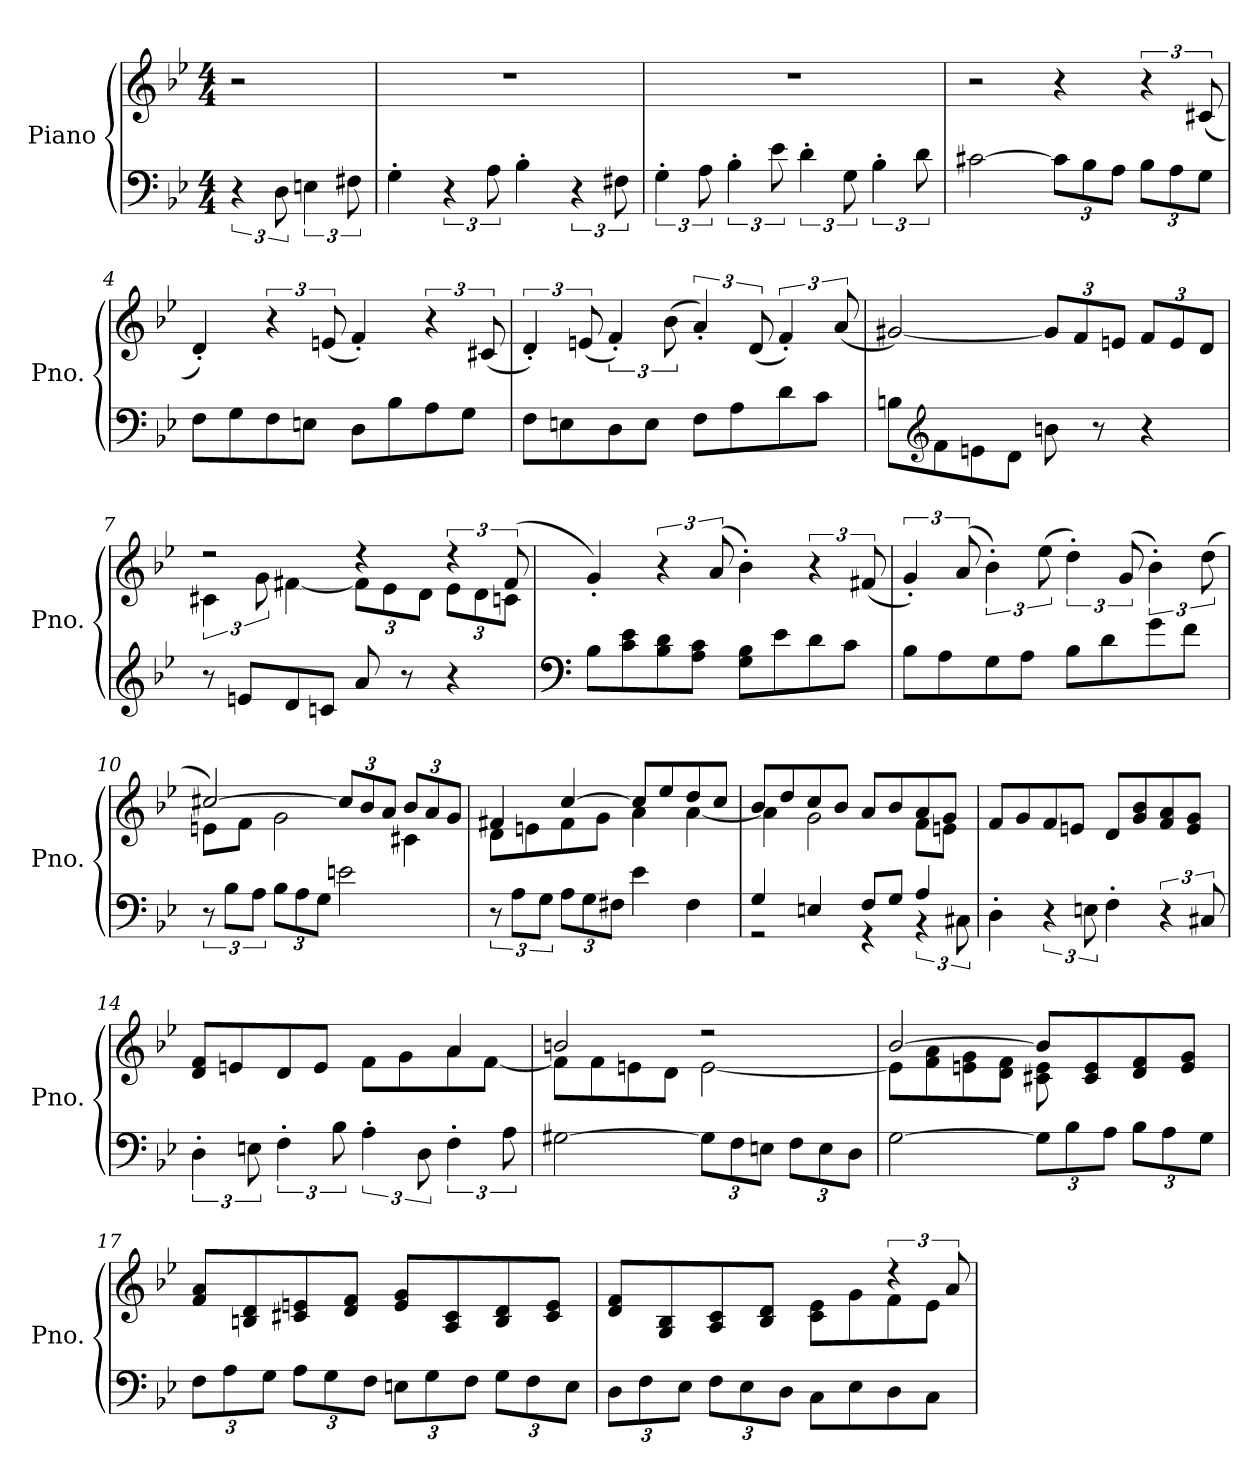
**kern	**kern
*part1	*part1
*staff2	*staff1
*I"Piano	*
*I'Pno.	*
*clefF4	*clefG2
*k[b-e-]	*k[b-e-]
*M4/4	*M4/4
*MM80	*MM80
=	=
6r	2r
12D\	.
6En\	.
12F#X\	.
=1	=1
4G'\	1r
6r	.
12A\	.
4B-'\	.
6r	.
12F#X\	.
=2	=2
6G'\	1r
12A\	.
6B-'\	.
12e-\	.
6d'\	.
12G\	.
6B-'\	.
12d\	.
=3	=3
[2c#X\	2r
*Xbrackettup	*
12c#\L]	4r
12B-\	.
12A\J	.
12B-\L	6r
12A\	.
12G\J	(12c#X/
=4	=4
8F\L	4d'/)
8G\	.
8F\	6r
8En\J	.
.	(12en/
8D\L	4f'/)
8B-\	.
8A\	6r
8G\J	.
.	(12c#X/
!!LO:LB:g=z
=5	=5
8F\L	6d'/)
8En\	.
.	(12en/
8D\	6f'/)
8E\J	.
.	(12b-\
8F\L	6a'/)
8A\	.
.	(12d/
8d\	6f'/)
8c\J	.
.	(12a/
=6	=6
8Bn\L	[2g#X/)
*clefG2	*
8f\	.
8en\	.
8d\J	.
*	*Xbrackettup
8bn\	12g#/L]
.	12f/
8r	.
.	12en/J
4r	12f/L
.	12e/
.	12d/J
=7	=7
*	*^
*	*	*brackettup
8r	2r	6c#X\
8en/L	.	.
.	.	12g\
8d/	.	[4f#X\
8cn/J	.	.
*	*	*Xbrackettup
8a/	4r	12f#\L]
.	.	12e-\
8r	.	.
.	.	12d\J
*	*brackettup	*Xbrackettup
4r	6r	12e-\L
.	.	12d\
.	(12f#/	12cn\J
*	*v	*v
!!LO:LB:g=z
=8	=8
*clefF4	*
8B-\L	4g'/)
8c\ 8e-\	.
*	*brackettup
8B-\ 8d\	6r
8A\ 8c\J	.
.	(12a/
8G\ 8B-\L	4b-'\)
8e-\	.
8d\	6r
8c\J	.
.	(12f#X/
=9	=9
8B-\L	6g'/)
8A\	.
.	(12a/
8G\	6b-'\)
8A\J	.
.	(12ee-\
8B-\L	6dd'\)
8d\	.
.	(12g/
8g\	6b-'\)
8f\J	.
.	(12dd\
=10	=10
*brackettup	*
*	*^
12r	[2cc#X/)	8en\L
12B-\L	.	.
.	.	8f\J
12A\J	.	.
*Xbrackettup	*	*
12B-\L	.	2g\
12A\	.	.
12G\J	.	.
*	*Xbrackettup	*
2en\	12cc#/L]	.
.	12b-/	.
.	12a/J	.
.	12b-/L	4c#X\
.	12a/	.
.	12g/J	.
=11	=11	=11
*brackettup	*	*
12r	4f#X/	8d\L
12A\L	.	.
.	.	8en\
12G\J	.	.
*Xbrackettup	*	*
12A\L	[4cc/	8f#\
12G\	.	.
.	.	8g\J
12F#X\J	.	.
4e-\	8cc/L]	4a\
.	8ee-/	.
4F#\	8dd/	[4a\
.	8cc/J	.
!!LO:LB:g=z	!!
=12	=12	=12
*^	*	*
4G/	2r	8b-/L	4a\]
.	.	8dd/	.
4En/	.	8cc/	2g\
.	.	8b-/J	.
8F/L	4r	8a/L	.
8G/J	.	8b-/	.
*	*brackettup	*	*
4A/	6r	8a/	8f\L
.	.	8g/J	8en\J
.	12C#X\	.	.
*v	*v	*	*
*	*v	*v
=13	=13
4D'\	8f/L
.	8g/
6r	8f/
.	8en/J
12En\	.
4F'\	8d/L
.	8g/ 8b-/
6r	8f/ 8a/
.	8e/ 8g/J
12C#X/	.
=14	=14
*	*^
6D'\	2ryy	8d/ 8f/L
.	.	8en/
12En\	.	.
6F'\	.	8d/
.	.	8e/J
12B-\	.	.
6A'\	4ryy	8f\L
.	.	8g\
12D\	.	.
6F'\	4a/	8a\
.	.	[8f\J
12A\	.	.
=15	=15	=15
[2G#X\	2bn/	8f\L]
.	.	8f\
.	.	8en\
.	.	8d\J
*Xbrackettup	*	*
12G#\L]	2r	[2e\
12F\	.	.
12En\J	.	.
12F\L	.	.
12E\	.	.
12D\J	.	.
!!LO:LB:g=z	!!
=16	=16	=16
[2G\	[2b-/	8e\L]
.	.	8f\ 8a\
.	.	8en\ 8g\
.	.	8d\ 8f\J
12G\L]	8b-/L]	8c#X\ 8e\
12B-\	.	.
.	8c#/ 8e/	8ryy
12A\J	.	.
12B-\L	8d/ 8f/	4ryy
12A\	.	.
.	8e/ 8g/J	.
12G\J	.	.
*	*v	*v
=17	=17
12F\L	8f/ 8a/L
12A\	.
.	8Bn/ 8d/
12G\J	.
12A\L	8c#X/ 8en/
12G\	.
.	8d/ 8f/J
12F\J	.
12En\L	8e/ 8g/L
12G\	.
.	8A/ 8c#/
12F\J	.
12G\L	8B/ 8d/
12F\	.
.	8c#/ 8e/J
12E\J	.
=18	=18
*	*^
12D\L	2ryy	8d/ 8f/L
12F\	.	.
.	.	8G/ 8B-/
12E-\J	.	.
12F\L	.	8A/ 8c/
12E-\	.	.
.	.	8B-/ 8d/J
12D\J	.	.
8C\L	4ryy	8c\ 8e-\L
8E-\	.	8g\
*	*brackettup	*
8D\	6r	8f\
8C\J	.	8e-\J
.	12a/	.
*	*v	*v
=	=
*-	*-
